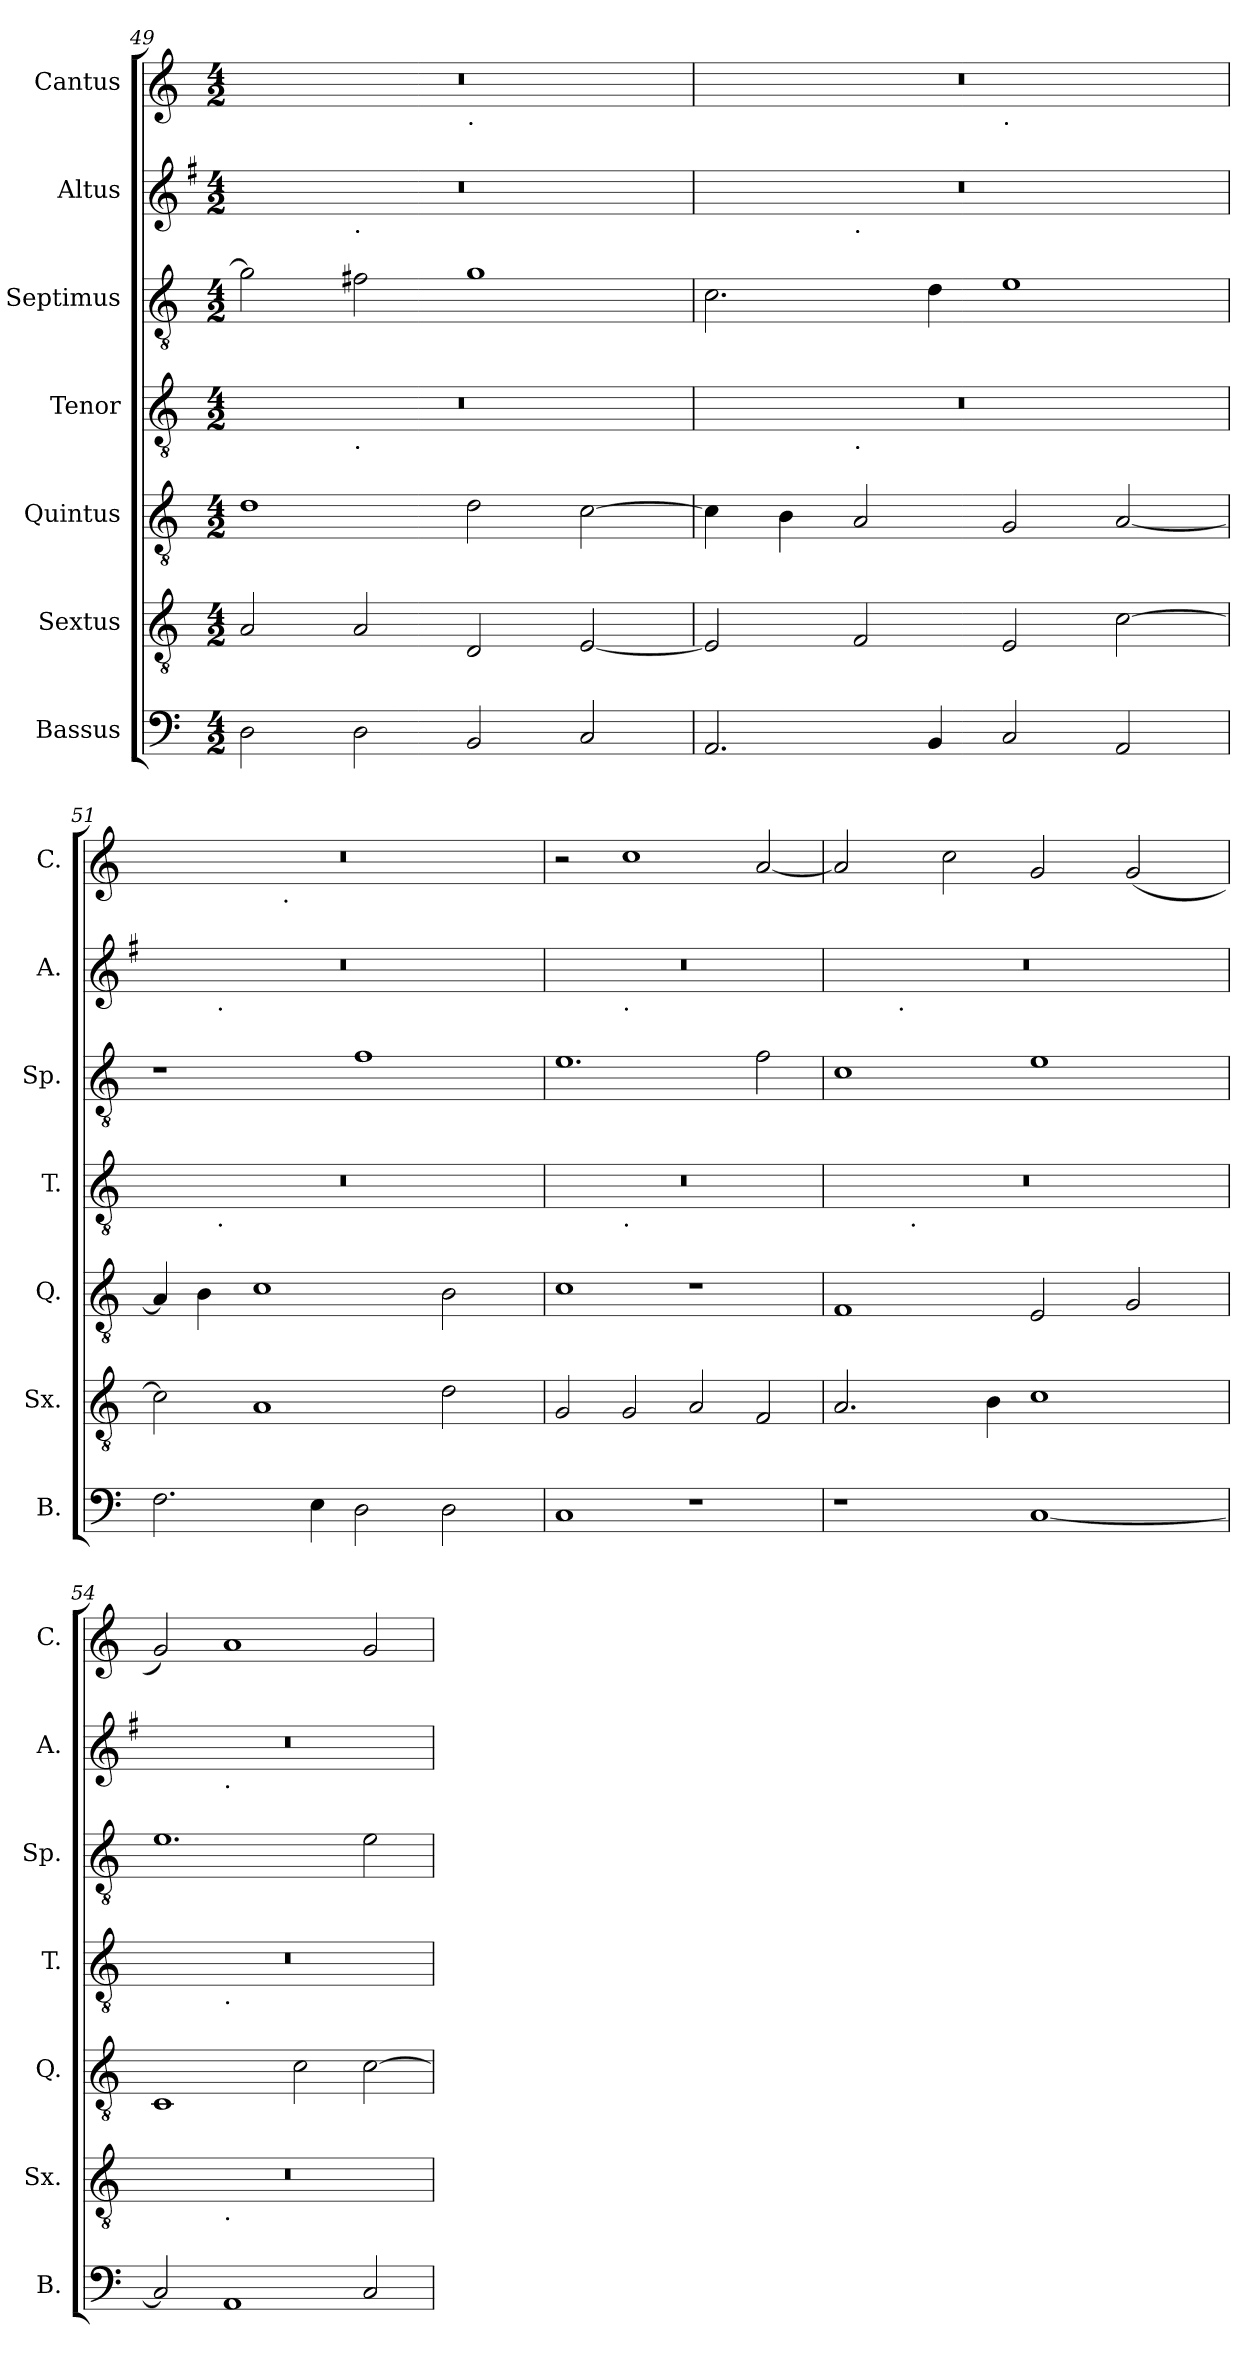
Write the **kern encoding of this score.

**kern	**kern	**kern	**kern	**kern	**kern	**kern
*part7	*part6	*part5	*part4	*part3	*part2	*part1
*staff7	*staff6	*staff5	*staff4	*staff3	*staff2	*staff1
*I"Bassus	*I"Sextus	*I"Quintus	*I"Tenor	*I"Septimus	*I"Altus	*I"Cantus
*I'B.	*I'Sx.	*I'Q.	*I'T.	*I'Sp.	*I'A.	*I'C.
!!LO:PB:g=z
*clefF4	*clefGv2	*clefGv2	*clefGv2	*clefGv2	*clefG2	*clefG2
*k[]	*k[]	*k[]	*k[]	*k[]	*k[f#]	*k[]
*M4/2	*M4/2	*M4/2	*M4/2	*M4/2	*M4/2	*M4/2
=49	=49	=49	=49	=49	=49	=49
*	*	*	*^	*	*^	*^
2D\	2A/	1d	0r	2ryy	2g\]	0r	2ryy	0r	1ryy
!	!	!	!	!	!	!	!LO:TX:b:t=.	!	!
!	!	!	!	!LO:TX:b:t=.	!	!	!	!	!
2D\	2A/	.	.	1.ryy	2f#X\	.	1.ryy	.	.
!	!	!	!	!	!	!	!	!	!LO:TX:b:t=.
2BB/	2D/	2d\	.	.	1g	.	.	.	1ryy
2C/	[2E/	[2c\	.	.	.	.	.	.	.
=50	=50	=50	=50	=50	=50	=50	=50	=50	=50
2.AA/	2E/]	4c\]	0r	2ryy	2.c\	0r	2ryy	0r	1ryy
.	.	4B\	.	.	.	.	.	.	.
!	!	!	!	!	!	!	!LO:TX:b:t=.	!	!
!	!	!	!	!LO:TX:b:t=.	!	!	!	!	!
.	2F/	2A/	.	1.ryy	.	.	1.ryy	.	.
4BB/	.	.	.	.	4d\	.	.	.	.
!	!	!	!	!	!	!	!	!	!LO:TX:b:t=.
2C/	2E/	2G/	.	.	1e	.	.	.	1ryy
2AA/	[2c\	[2A/	.	.	.	.	.	.	.
=51	=51	=51	=51	=51	=51	=51	=51	=51	=51
2.F\	2c\]	4A/]	0r	4ryy	1r	0r	4ryy	0r	2ryy
.	.	4B\	.	16ryy	.	.	16ryy	.	.
!	!	!	!	!	!	!	!LO:TX:b:t=.	!	!
!	!	!	!	!LO:TX:b:t=.	!	!	!	!	!
.	.	.	.	1ryy	.	.	1ryy	.	.
.	1A	1c	.	.	.	.	.	.	8ryy
!	!	!	!	!	!	!	!	!	!LO:TX:b:t=.
.	.	.	.	.	.	.	.	.	1ryy
4E\	.	.	.	.	.	.	.	.	.
2D\	.	.	.	.	1f	.	.	.	.
.	.	.	.	2ryy	.	.	2ryy	.	.
2D\	2d\	2B\	.	.	.	.	.	.	.
.	.	.	.	.	.	.	.	.	4.ryy
.	.	.	.	8.ryy	.	.	8.ryy	.	.
*	*	*	*	*	*	*	*	*v	*v
=52	=52	=52	=52	=52	=52	=52	=52	=52
1C	2G/	1c	0r	2ryy	1.e	0r	2ryy	2r
!	!	!	!	!	!	!	!LO:TX:b:t=.	!
!	!	!	!	!LO:TX:b:t=.	!	!	!	!
.	2G/	.	.	1.ryy	.	.	1.ryy	1cc
1r	2A/	1r	.	.	.	.	.	.
.	2F/	.	.	.	2f\	.	.	[2a/
=53	=53	=53	=53	=53	=53	=53	=53	=53
1r	2.A/	1F	0r	4ryy	1c	0r	4ryy	2a/]
.	.	.	.	16.ryy	.	.	16ryy	.
!	!	!	!	!	!	!	!LO:TX:b:t=.	!
.	.	.	.	.	.	.	1ryy	.
!	!	!	!	!LO:TX:b:t=.	!	!	!	!
.	.	.	.	1ryy	.	.	.	.
.	.	.	.	.	.	.	.	2cc\
.	4B\	.	.	.	.	.	.	.
[1C	1c	2E/	.	.	1e	.	.	2g/
.	.	.	.	.	.	.	2ryy	.
.	.	.	.	2ryy	.	.	.	.
.	.	2G/	.	.	.	.	.	(<2g/
.	.	.	.	.	.	.	8.ryy	.
.	.	.	.	8ryy	.	.	.	.
.	.	.	.	32ryy	.	.	.	.
=54	=54	=54	=54	=54	=54	=54	=54	=54
*	*^	*	*	*	*	*	*	*
2C/]	0r	2ryy	1C	0r	2ryy	1.e	0r	2ryy	2g/)
!	!	!	!	!	!	!	!	!LO:TX:b:t=.	!
!	!	!	!	!	!LO:TX:b:t=.	!	!	!	!
!	!	!LO:TX:b:t=.	!	!	!	!	!	!	!
1AA	.	1.ryy	.	.	1.ryy	.	.	1.ryy	1a
.	.	.	2c\	.	.	.	.	.	.
2C/	.	.	[2c\	.	.	2e\	.	.	2g/
*	*v	*v	*	*v	*v	*	*v	*v	*
=	=	=	=	=	=	=
*-	*-	*-	*-	*-	*-	*-
